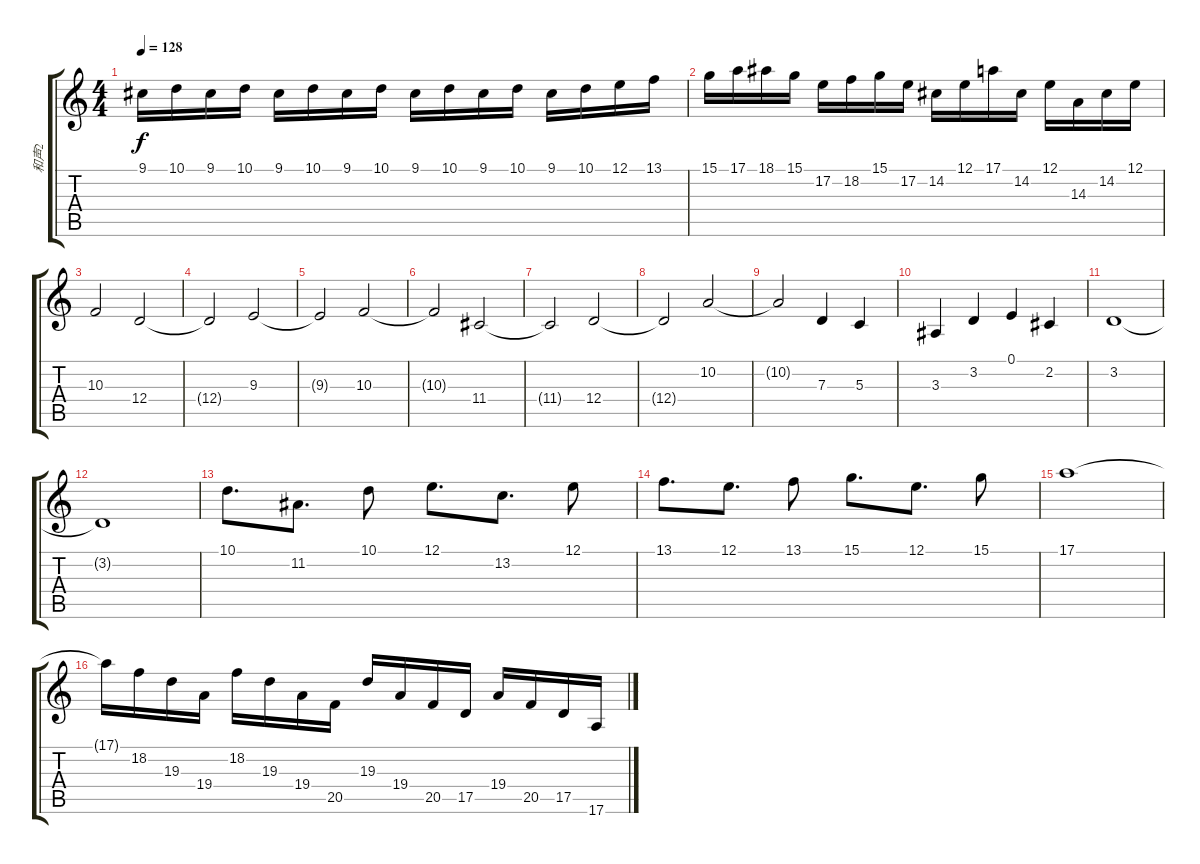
\track ("和声2" "和声2") {instrument brasssection}
\staff {score tabs}
\tuning (E4 B3 G3 D3 A2 E2) {hide}
\ts (4 4)
\tempo 128
\clef g2
\ks c
9.1.16{dy f instrument stringensemble1} 10.1.16 9.1.16 10.1.16 9.1.16 10.1.16 9.1.16 10.1.16 9.1.16 10.1.16 9.1.16 10.1.16 9.1.16 10.1.16 12.1.16 13.1.16 |
15.1.16 17.1.16 18.1.16 15.1.16 17.2.16 18.2.16 15.1.16 17.2.16 14.2.16 12.1.16 17.1.16 14.2.16 12.1.16 14.3.16 14.2.16 12.1.16 |
10.3.2 12.4.2 |
12.4{t}.2 9.3.2 |
9.3{t}.2 10.3.2 |
10.3{t}.2 11.4.2 |
11.4{t}.2 12.4.2 |
12.4{t}.2 10.2.2 |
10.2{t}.2 7.3.4 5.3.4 |
3.3.4 3.2.4 0.1.4 2.2.4 |
3.2.1 |
3.2{t}.1 |
10.1.8{d} 11.2.8{d} 10.1.8 12.1.8{d} 13.2.8{d} 12.1.8 |
13.1.8{d} 12.1.8{d} 13.1.8 15.1.8{d} 12.1.8{d} 15.1.8 |
17.1.1 |
17.1{t}.16 18.2.16 19.3.16 19.4.16 18.2.16 19.3.16 19.4.16 20.5.16 19.3.16 19.4.16 20.5.16 17.5.16 19.4.16 20.5.16 17.5.16 17.6.16
